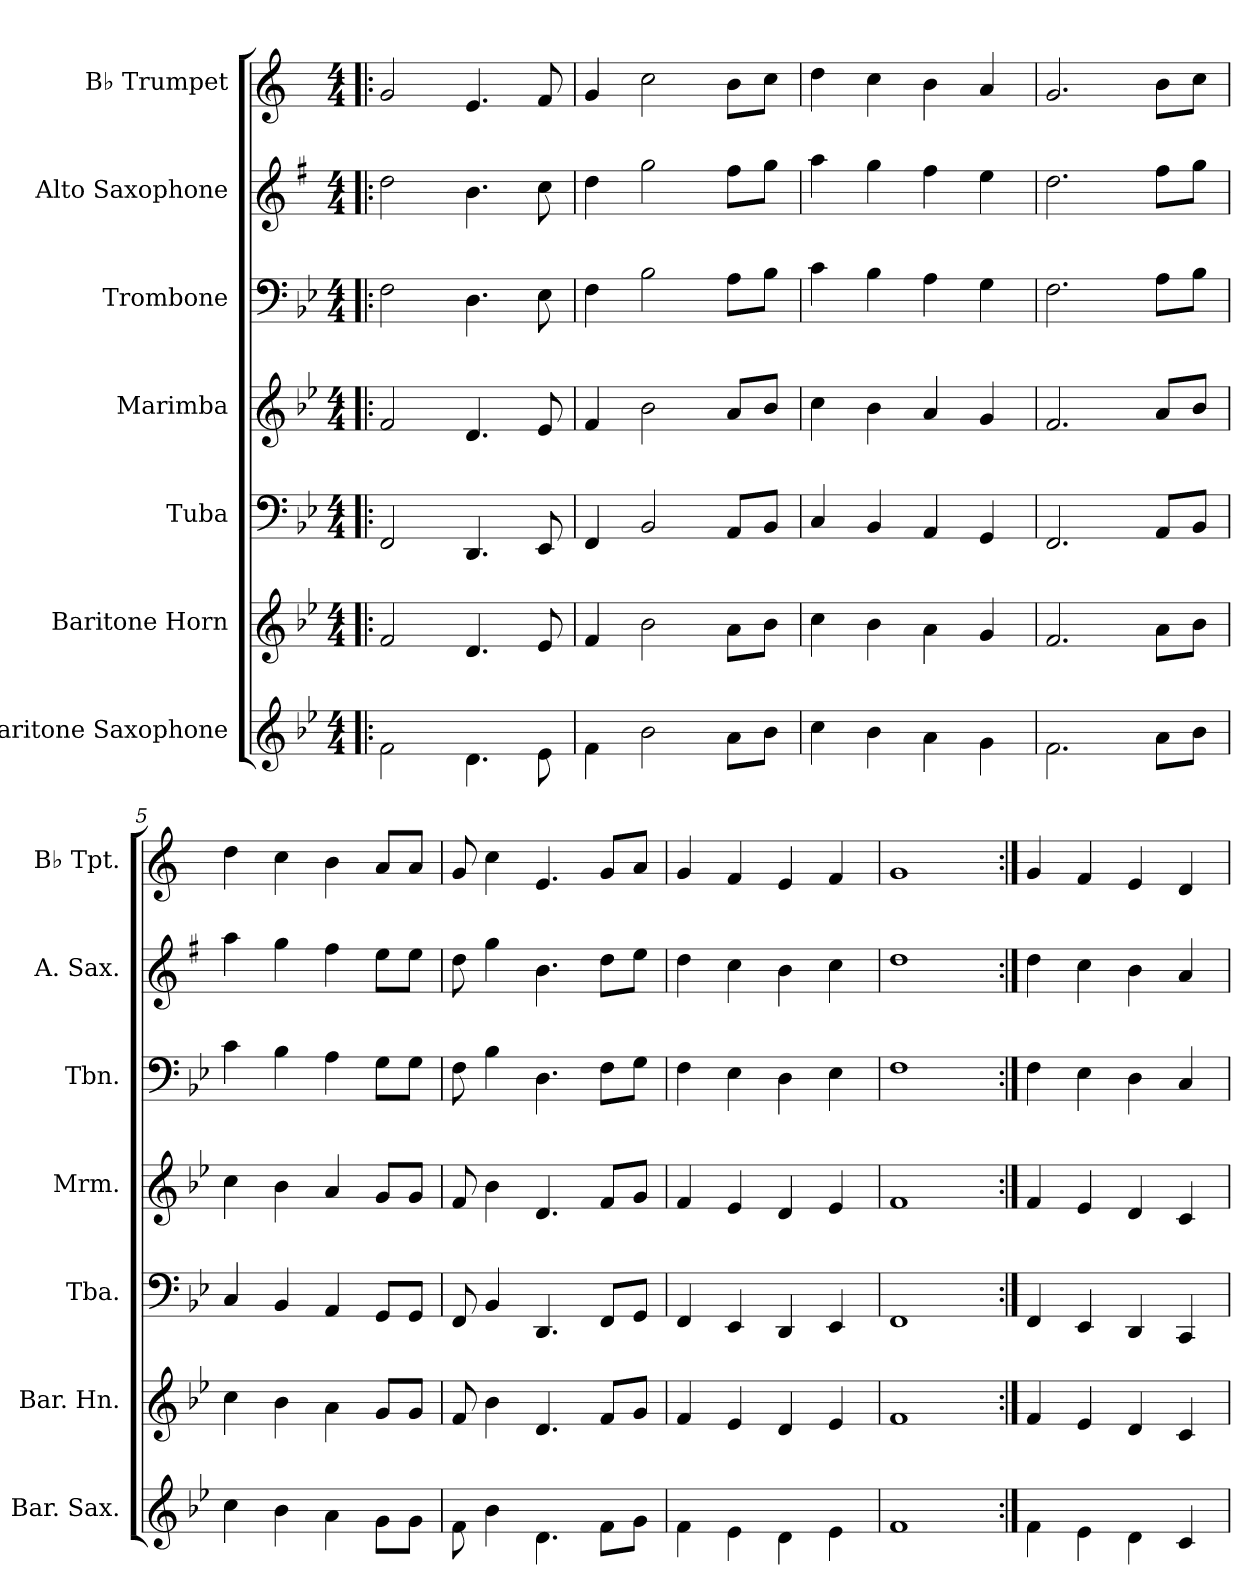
**kern	**kern	**kern	**kern	**kern	**kern	**kern
*part7	*part6	*part5	*part4	*part3	*part2	*part1
*staff7	*staff6	*staff5	*staff4	*staff3	*staff2	*staff1
*I"Baritone Saxophone	*I"Baritone Horn	*I"Tuba	*I"Marimba	*I"Trombone	*I"Alto Saxophone	*I"B♭ Trumpet
*I'Bar. Sax.	*I'Bar. Hn.	*I'Tba.	*I'Mrm.	*I'Tbn.	*I'A. Sax.	*I'B♭ Tpt.
*clefG2	*clefG2	*clefF4	*clefG2	*clefF4	*clefG2	*clefG2
*ITrd12c21	*ITrd8c14	*	*	*	*ITrd5c9	*ITrd1c2
*k[b-e-]	*k[b-e-]	*k[b-e-]	*k[b-e-]	*k[b-e-]	*k[b-e-]	*k[b-e-]
*M4/4	*M4/4	*M4/4	*M4/4	*M4/4	*M4/4	*M4/4
*MM220	*MM220	*MM220	*MM220	*MM220	*MM220	*MM220
=1!|:	=1!|:	=1!|:	=1!|:	=1!|:	=1!|:	=1!|:
2F\	2F/	2FF/	2f/	2F\	2f\	2f/
4.D\	4.D/	4.DD/	4.d/	4.D\	4.d\	4.d/
8E-\	8E-/	8EE-/	8e-/	8E-\	8e-\	8e-/
=2	=2	=2	=2	=2	=2	=2
4F\	4F/	4FF/	4f/	4F\	4f\	4f/
2B-\	2B-\	2BB-/	2b-\	2B-\	2b-\	2b-\
8A\L	8A\L	8AA/L	8a/L	8A\L	8a\L	8a\L
8B-\J	8B-\J	8BB-/J	8b-/J	8B-\J	8b-\J	8b-\J
=3	=3	=3	=3	=3	=3	=3
4c\	4c\	4C/	4cc\	4c\	4cc\	4cc\
4B-\	4B-\	4BB-/	4b-\	4B-\	4b-\	4b-\
4A\	4A\	4AA/	4a/	4A\	4a\	4a\
4G\	4G/	4GG/	4g/	4G\	4g\	4g/
=4	=4	=4	=4	=4	=4	=4
2.F\	2.F/	2.FF/	2.f/	2.F\	2.f\	2.f/
8A\L	8A\L	8AA/L	8a/L	8A\L	8a\L	8a\L
8B-\J	8B-\J	8BB-/J	8b-/J	8B-\J	8b-\J	8b-\J
=5	=5	=5	=5	=5	=5	=5
4c\	4c\	4C/	4cc\	4c\	4cc\	4cc\
4B-\	4B-\	4BB-/	4b-\	4B-\	4b-\	4b-\
4A\	4A\	4AA/	4a/	4A\	4a\	4a\
8G\L	8G/L	8GG/L	8g/L	8G\L	8g\L	8g/L
8G\J	8G/J	8GG/J	8g/J	8G\J	8g\J	8g/J
=6	=6	=6	=6	=6	=6	=6
8F\	8F/	8FF/	8f/	8F\	8f\	8f/
4B-\	4B-\	4BB-/	4b-\	4B-\	4b-\	4b-\
4.D\	4.D/	4.DD/	4.d/	4.D\	4.d\	4.d/
8F\L	8F/L	8FF/L	8f/L	8F\L	8f\L	8f/L
8G\J	8G/J	8GG/J	8g/J	8G\J	8g\J	8g/J
!!LO:LB:g=z
=7	=7	=7	=7	=7	=7	=7
4F\	4F/	4FF/	4f/	4F\	4f\	4f/
4E-\	4E-/	4EE-/	4e-/	4E-\	4e-\	4e-/
4D\	4D/	4DD/	4d/	4D\	4d\	4d/
4E-\	4E-/	4EE-/	4e-/	4E-\	4e-\	4e-/
=8	=8	=8	=8	=8	=8	=8
1F	1F	1FF	1f	1F	1f	1f
=9:|!	=9:|!	=9:|!	=9:|!	=9:|!	=9:|!	=9:|!
4F\	4F/	4FF/	4f/	4F\	4f\	4f/
4E-\	4E-/	4EE-/	4e-/	4E-\	4e-\	4e-/
4D\	4D/	4DD/	4d/	4D\	4d\	4d/
4C/	4C/	4CC/	4c/	4C/	4c/	4c/
=	=	=	=	=	=	=
*-	*-	*-	*-	*-	*-	*-
